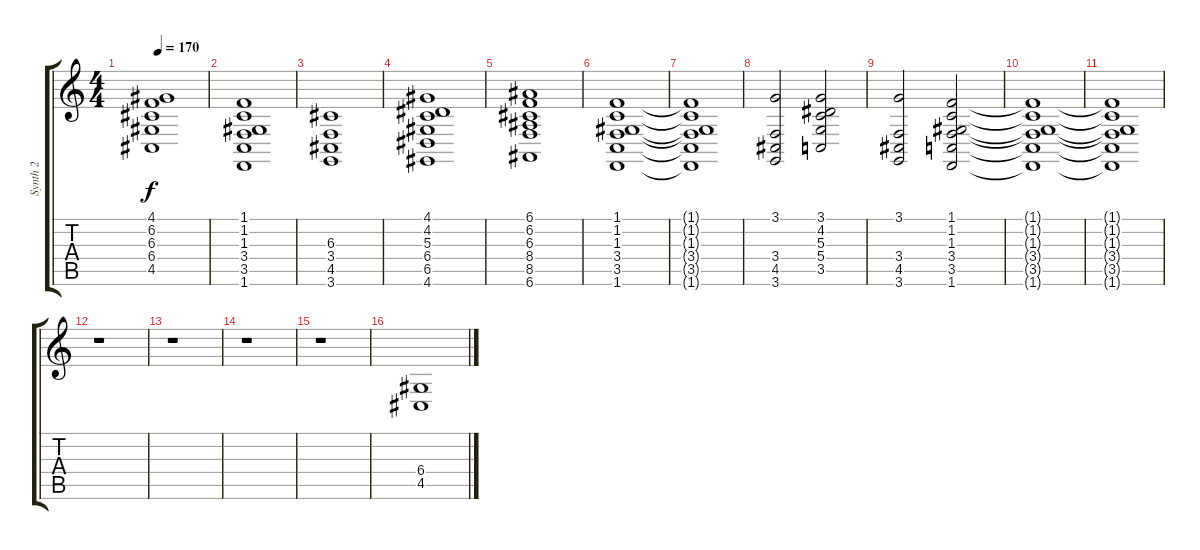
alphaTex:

\track ("Synth 2" "Synth 2") {instrument stringensemble1}
\staff {score tabs}
\tuning (E4 B3 G3 D3 A2 E2) {hide}
\ts (4 4)
\tempo 170
\clef g2
\ks c
(4.1 6.2 6.3 6.4 4.5).1{dy f} |
(1.1 1.2 1.3 3.4 3.5 1.6).1 |
(6.3 3.4 4.5 3.6).1 |
(4.1 4.2 5.3 6.4 6.5 4.6).1 |
(6.1 6.2 6.3 8.4 8.5 6.6).1 |
(1.1 1.2 1.3 3.4 3.5 1.6).1 |
(1.1{t} 1.2{t} 1.3{t} 3.4{t} 3.5{t} 1.6{t}).1 |
(3.1 3.4 4.5 3.6).2 (3.1 4.2 5.3 5.4 3.5).2 |
(3.1 3.4 4.5 3.6).2 (1.1 1.2 1.3 3.4 3.5 1.6).2 |
(1.1{t} 1.2{t} 1.3{t} 3.4{t} 3.5{t} 1.6{t}).1 |
(1.1{t} 1.2{t} 1.3{t} 3.4{t} 3.5{t} 1.6{t}).1 |
r.1 |
r.1 |
r.1 |
r.1 |
(6.4 4.5).1
